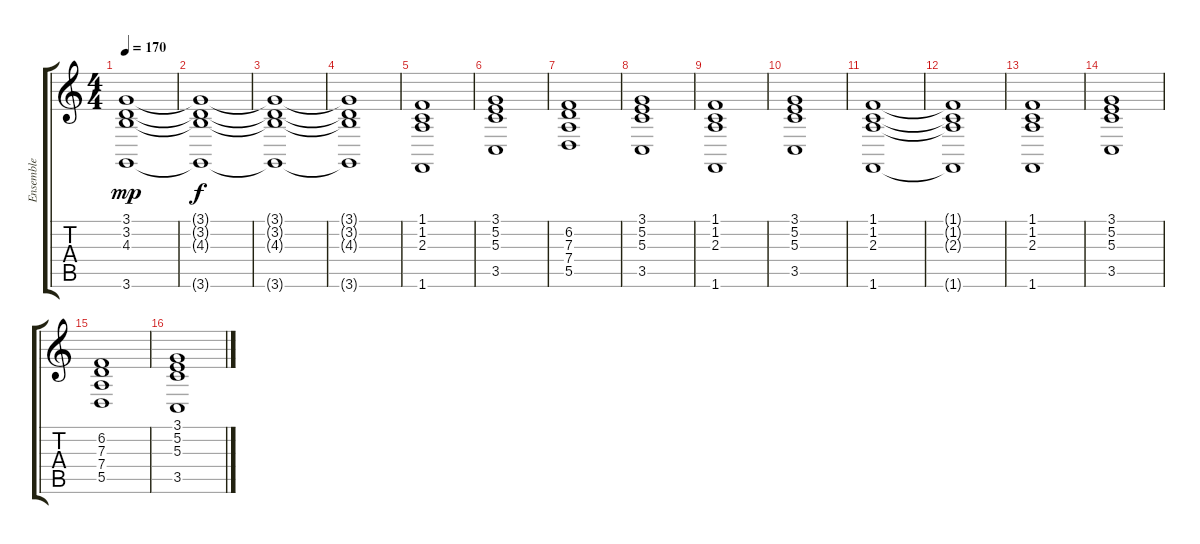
\track ("Ensemble" "Ensemble") {instrument stringensemble1}
\staff {score tabs}
\tuning (E4 B3 G3 D3 A2 E2) {hide}
\ts (4 4)
\tempo 170
\clef g2
\ks c
(3.1 3.2 4.3 3.6).1{dy mp} |
(3.1{t} 3.2{t} 4.3{t} 3.6{t}).1{dy f} |
(3.1{t} 3.2{t} 4.3{t} 3.6{t}).1 |
(3.1{t} 3.2{t} 4.3{t} 3.6{t}).1 |
\section ("" "")
(1.1 1.2 2.3 1.6).1 |
(3.1 5.2 5.3 3.5).1 |
(6.2 7.3 7.4 5.5).1 |
(3.1 5.2 5.3 3.5).1 |
(1.1 1.2 2.3 1.6).1 |
(3.1 5.2 5.3 3.5).1 |
(1.1 1.2 2.3 1.6).1 |
(1.1{t} 1.2{t} 2.3{t} 1.6{t}).1 |
\section ("" "")
(1.1 1.2 2.3 1.6).1 |
(3.1 5.2 5.3 3.5).1 |
(6.2 7.3 7.4 5.5).1 |
(3.1 5.2 5.3 3.5).1
